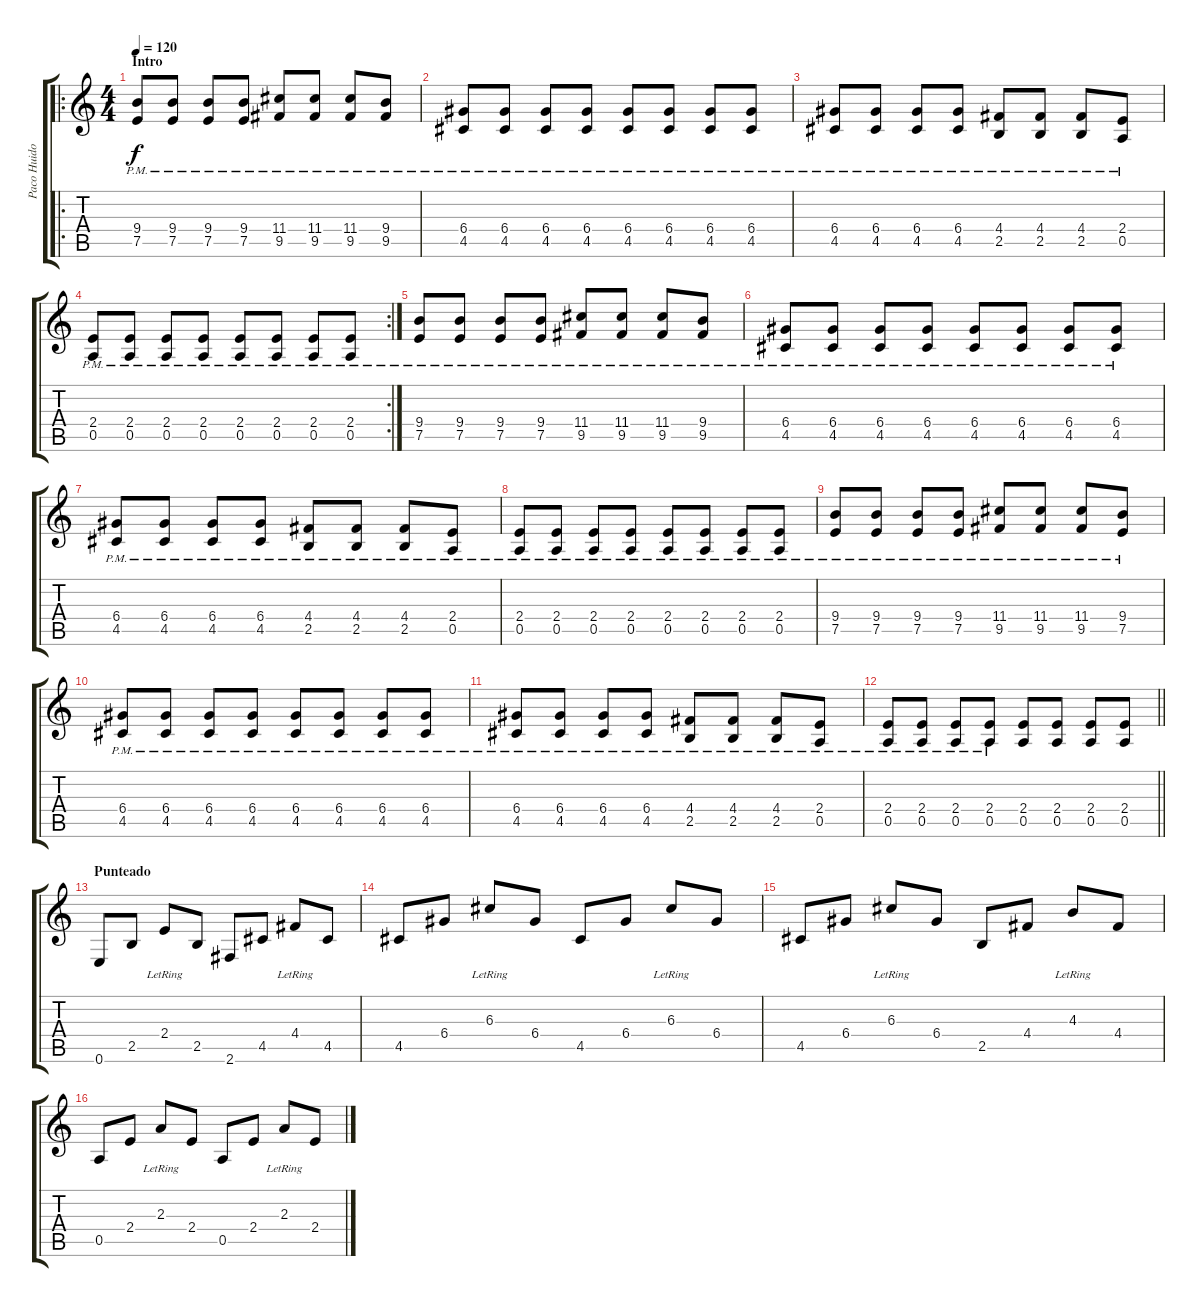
\track ("Paco Huidobro" "Paco Huido") {instrument electricguitarclean}
\staff {score tabs}
\tuning (E4 B3 G3 D3 A2 E2) {hide}
\ro
\ts (4 4)
\section ("" "Intro")
\tempo 120
\clef g2
\ks c
(9.4{pm} 7.5{pm}).8{dy f instrument electricguitarclean} (9.4{pm} 7.5{pm}).8 (9.4{pm} 7.5{pm}).8 (9.4{pm} 7.5{pm}).8 (11.4{pm} 9.5{pm}).8 (11.4{pm} 9.5{pm}).8 (11.4{pm} 9.5{pm}).8 (9.4{pm} 9.5{pm}).8 |
(6.4{pm} 4.5{pm}).8 (6.4{pm} 4.5{pm}).8 (6.4{pm} 4.5{pm}).8 (6.4{pm} 4.5{pm}).8 (6.4{pm} 4.5{pm}).8 (6.4{pm} 4.5{pm}).8 (6.4{pm} 4.5{pm}).8 (6.4{pm} 4.5{pm}).8 |
(6.4{pm} 4.5{pm}).8 (6.4{pm} 4.5{pm}).8 (6.4{pm} 4.5{pm}).8 (6.4{pm} 4.5{pm}).8 (4.4{pm} 2.5{pm}).8 (4.4{pm} 2.5{pm}).8 (4.4{pm} 2.5{pm}).8 (2.4{pm} 0.5{pm}).8 |
\rc 2
(2.4{pm} 0.5{pm}).8 (2.4{pm} 0.5{pm}).8 (2.4{pm} 0.5{pm}).8 (2.4{pm} 0.5{pm}).8 (2.4{pm} 0.5{pm}).8 (2.4{pm} 0.5{pm}).8 (2.4{pm} 0.5{pm}).8 (2.4{pm} 0.5{pm}).8 |
(9.4{pm} 7.5{pm}).8 (9.4{pm} 7.5{pm}).8 (9.4{pm} 7.5{pm}).8 (9.4{pm} 7.5{pm}).8 (11.4{pm} 9.5{pm}).8 (11.4{pm} 9.5{pm}).8 (11.4{pm} 9.5{pm}).8 (9.4{pm} 9.5{pm}).8 |
(6.4{pm} 4.5{pm}).8 (6.4{pm} 4.5{pm}).8 (6.4{pm} 4.5{pm}).8 (6.4{pm} 4.5{pm}).8 (6.4{pm} 4.5{pm}).8 (6.4{pm} 4.5{pm}).8 (6.4{pm} 4.5{pm}).8 (6.4{pm} 4.5{pm}).8 |
(6.4{pm} 4.5{pm}).8 (6.4{pm} 4.5{pm}).8 (6.4{pm} 4.5{pm}).8 (6.4{pm} 4.5{pm}).8 (4.4{pm} 2.5{pm}).8 (4.4{pm} 2.5{pm}).8 (4.4{pm} 2.5{pm}).8 (2.4{pm} 0.5{pm}).8 |
(2.4{pm} 0.5{pm}).8 (2.4{pm} 0.5{pm}).8 (2.4{pm} 0.5{pm}).8 (2.4{pm} 0.5{pm}).8 (2.4{pm} 0.5{pm}).8 (2.4{pm} 0.5{pm}).8 (2.4{pm} 0.5{pm}).8 (2.4{pm} 0.5{pm}).8 |
(9.4{pm} 7.5{pm}).8 (9.4{pm} 7.5{pm}).8 (9.4{pm} 7.5{pm}).8 (9.4{pm} 7.5{pm}).8 (11.4{pm} 9.5{pm}).8 (11.4{pm} 9.5{pm}).8 (11.4{pm} 9.5{pm}).8 (9.4{pm} 7.5{pm}).8 |
(6.4{pm} 4.5{pm}).8 (6.4{pm} 4.5{pm}).8 (6.4{pm} 4.5{pm}).8 (6.4{pm} 4.5{pm}).8 (6.4{pm} 4.5{pm}).8 (6.4{pm} 4.5{pm}).8 (6.4{pm} 4.5{pm}).8 (6.4{pm} 4.5{pm}).8 |
(6.4{pm} 4.5{pm}).8 (6.4{pm} 4.5{pm}).8 (6.4{pm} 4.5{pm}).8 (6.4{pm} 4.5{pm}).8 (4.4{pm} 2.5{pm}).8 (4.4{pm} 2.5{pm}).8 (4.4{pm} 2.5{pm}).8 (2.4{pm} 0.5{pm}).8 |
\barLineRight lightlight
(2.4{pm} 0.5{pm}).8 (2.4{pm} 0.5{pm}).8 (2.4{pm} 0.5{pm}).8 (2.4{pm} 0.5{pm}).8 (2.4 0.5).8 (2.4 0.5).8 (2.4 0.5).8 (2.4 0.5).8 |
\section ("" "Punteado")
0.6.8{volume 16} 2.5.8 2.4{lr}.8 2.5.8 2.6.8 4.5.8 4.4{lr}.8 4.5.8 |
4.5.8 6.4.8 6.3{lr}.8 6.4.8 4.5.8 6.4.8 6.3{lr}.8 6.4.8 |
4.5.8 6.4.8 6.3{lr}.8 6.4.8 2.5.8 4.4.8 4.3{lr}.8 4.4.8 |
0.5.8 2.4.8 2.3{lr}.8 2.4.8 0.5.8 2.4.8 2.3{lr}.8 2.4.8
